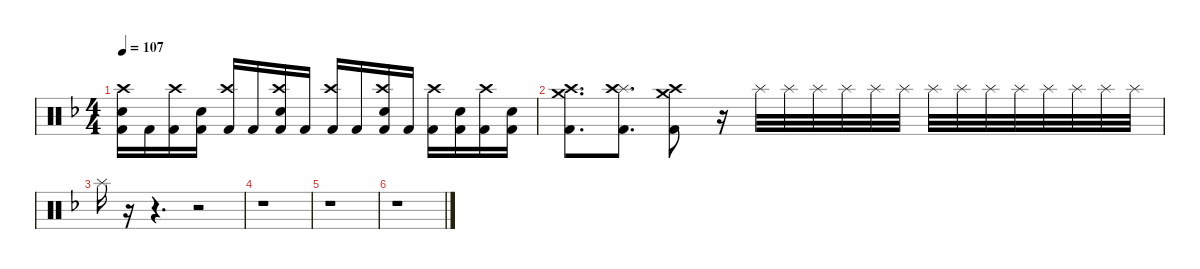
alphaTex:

\hideDynamics
\bracketExtendMode nobrackets
\singleTrackTrackNamePolicy hidden
\multiTrackTrackNamePolicy hidden
\firstSystemTrackNameMode fullname
\firstSystemTrackNameOrientation horizontal
\otherSystemsTrackNameOrientation horizontal
\track ("Drumkit" "Drums") {defaultSystemsLayout 4 instrument percussion}
\staff {score}
\articulation defaults
\ts (4 4)
\tempo 107
\clef neutral
\ks dminor
("Crash high (hit)"{acc forcenatural} "Snare (hit) 2"{acc forcenatural} "Kick (hit) 2"{acc forcenatural}).16{dy mf beam Down} "Kick (hit) 2"{acc forcenatural}.16{dy f beam Down} ("Crash high (hit)"{acc forcenatural} "Kick (hit) 2"{acc forcenatural}).16{dy mf beam Down} ("Snare (hit) 2"{acc forcenatural} "Kick (hit) 2"{acc forcenatural}).16{dy f beam Down} ("Crash high (hit)"{acc forcenatural} "Kick (hit) 2"{acc forcenatural}).16{dy mf beam Up} "Kick (hit) 2"{acc forcenatural}.16{dy f beam Up} ("Crash high (hit)"{acc forcenatural} "Snare (hit) 2"{acc forcenatural} "Kick (hit) 2"{acc forcenatural}).16{dy mf beam Up} "Kick (hit) 2"{acc forcenatural}.16{dy f beam Up} ("Crash high (hit)"{acc forcenatural} "Kick (hit) 2"{acc forcenatural}).16{dy mf beam Up} "Kick (hit) 2"{acc forcenatural}.16{dy f beam Up} ("Crash high (hit)"{acc forcenatural} "Snare (hit) 2"{acc forcenatural} "Kick (hit) 2"{acc forcenatural}).16{dy mf beam Up} "Kick (hit) 2"{acc forcenatural}.16{dy f beam Up} ("Crash high (hit)"{acc forcenatural} "Kick (hit) 2"{acc forcenatural}).16{dy mf beam Down} ("Snare (hit) 2"{acc forcenatural} "Kick (hit) 2"{acc forcenatural}).16{dy f beam Down} ("Crash high (hit)"{acc forcenatural} "Kick (hit) 2"{acc forcenatural}).16{dy mf beam Down} ("Snare (hit) 2"{acc forcenatural} "Kick (hit) 2"{acc forcenatural}).16{dy f beam Down} |
("Crash medium (hit)"{acc forcenatural} "Crash high (hit)"{acc forcenatural} "Kick (hit) 2"{acc forcenatural}).8{d beam Down} ("Splash (hit)"{acc forcenatural} "Crash high (hit)"{acc forcenatural} "Kick (hit) 2"{acc forcenatural}).8{d beam Down} ("Crash medium (hit)"{acc forcenatural} "Crash high (hit)"{acc forcenatural} "Kick (hit) 2"{acc forcenatural}).8{beam Down} r.16{beam Down} "Splash (hit)"{acc forcenatural}.32{dy pp beam Down} "Splash (hit)"{acc forcenatural}.32{beam Down} "Splash (hit)"{acc forcenatural}.32{dy p beam Down} "Splash (hit)"{acc forcenatural}.32{beam Down} "Splash (hit)"{acc forcenatural}.32{dy mp beam Down} "Splash (hit)"{acc forcenatural}.32{beam Down} "Splash (hit)"{acc forcenatural}.32{dy mf beam Down} "Splash (hit)"{acc forcenatural}.32{beam Down} "Splash (hit)"{acc forcenatural}.32{dy mp beam Down} "Splash (hit)"{acc forcenatural}.32{beam Down} "Splash (hit)"{acc forcenatural}.32{dy p beam Down} "Splash (hit)"{acc forcenatural}.32{beam Down} "Splash (hit)"{acc forcenatural}.32{dy pp beam Down} "Splash (hit)"{acc forcenatural}.32{beam Down} |
"Splash (hit)"{acc forcenatural}.16{dy p beam Down} r.16{beam Down} r.4{d beam Down} r.2{beam Down} |
r.1{beam Down} |
r.1{beam Down} |
r.1{beam Down}
